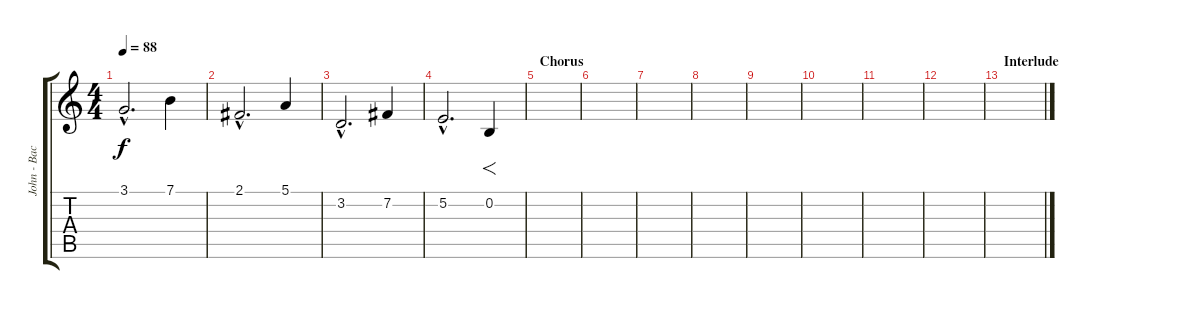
\track ("John - Backing vocals" "John - Bac") {instrument choiraahs}
\staff {score tabs}
\tuning (E4 B3 G3 D3 A2 E2) {hide}
\ts (4 4)
\tempo 88
\clef g2
\ks c
3.1{hac}.2{d dy f} 7.1.4 |
2.1{hac}.2{d} 5.1.4 |
3.2{hac}.2{d} 7.2.4 |
5.2{hac}.2{d} 0.2.4{f} |
\section ("" "Chorus")
|
|
|
|
|
|
|
|
\section ("" "Interlude")
